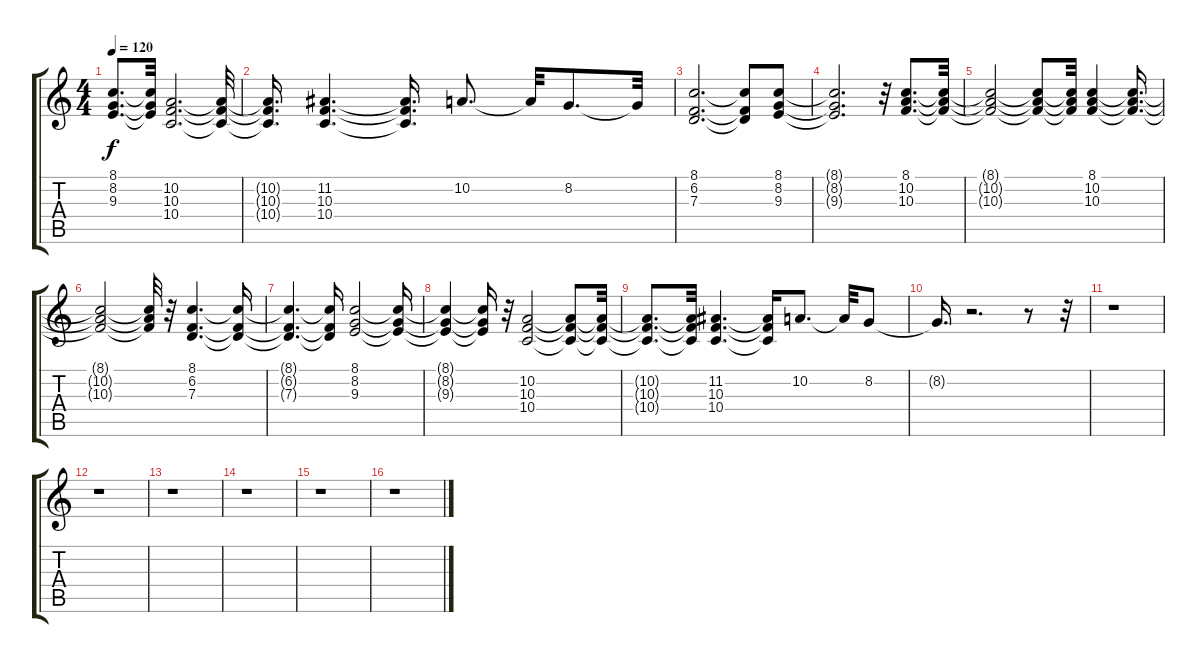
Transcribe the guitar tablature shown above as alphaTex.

\track "" {instrument voiceoohs}
\staff {score tabs}
\tuning (E4 B3 G3 D3 A2 E2) {hide}
\ts (4 4)
\tempo 120
\clef g2
\ks c
(8.1{t} 8.2{t} 9.3{t}).8{d dy f} (8.1{t} 8.2{t} 9.3{t}).32 (10.2 10.3 10.4).2{d} (10.2{t} 10.3{t} 10.4{t}).32 |
(10.2{t} 10.3{t} 10.4{t}).16{d} (11.2 10.3 10.4).4{d} (11.2{t} 10.3{t} 10.4{t}).16{d} 10.2.8{d} 10.2{t}.32 8.2.8{d} 8.2{t}.32 |
(8.1 6.2 7.3).2{d} (8.1{t} 6.2{t} 7.3{t}).8 (8.1 8.2 9.3).8 |
(8.1{t} 8.2{t} 9.3{t}).2{d} r.32 (8.1 10.2 10.3).8{d} (8.1{t} 10.2{t} 10.3{t}).32 |
(8.1{t} 10.2{t} 10.3{t}).2 (8.1{t} 10.2{t} 10.3{t}).8 (8.1{t} 10.2{t} 10.3{t}).32 (8.1 10.2 10.3).4 (8.1{t} 10.2{t} 10.3{t}).16{d} |
(8.1{t} 10.2{t} 10.3{t}).2 (8.1{t} 10.2{t} 10.3{t}).32 r.32 (8.1 6.2 7.3).4{d} (8.1{t} 6.2{t} 7.3{t}).16 |
(8.1{t} 6.2{t} 7.3{t}).4{d} (8.1{t} 6.2{t} 7.3{t}).16 (8.1 8.2 9.3).2 (8.1{t} 8.2{t} 9.3{t}).16 |
(8.1{t} 8.2{t} 9.3{t}).4 (8.1{t} 8.2{t} 9.3{t}).16 r.32 (10.2 10.3 10.4).2 (10.2{t} 10.3{t} 10.4{t}).8 (10.2{t} 10.3{t} 10.4{t}).32 |
(10.2{t} 10.3{t} 10.4{t}).8{d} (10.2{t} 10.3{t} 10.4{t}).32 (11.2 10.3 10.4).4{d} (11.2{t} 10.3{t} 10.4{t}).16 10.2.8{d} 10.2{t}.32 8.2.8 |
8.2{t}.16{d} r.2{d} r.8 r.32 |
r.1 |
r.1 |
r.1 |
r.1 |
r.1 |
r.1
